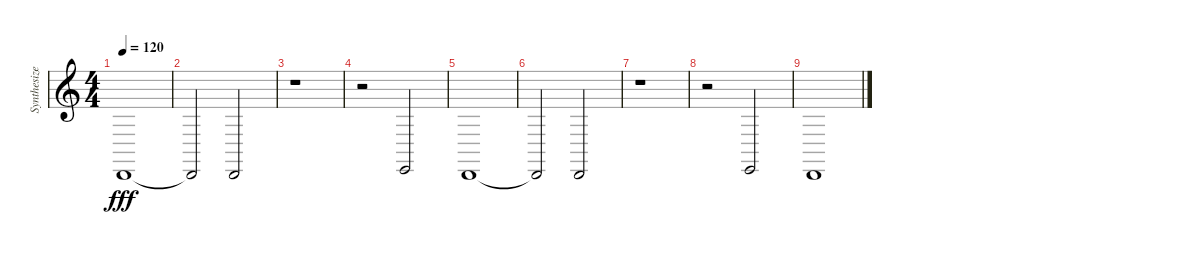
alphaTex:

\track ("Synthesizer" "Synthesize") {instrument fx3crystal}
\staff {score}
\tuning (E4 B3 G3 D3 A2 E2 B1) {hide}
\ts (4 4)
\tempo 120
\clef g2
\ks c
3.7.1{dy fff} |
3.7{t}.2 3.7.2 |
r.1 |
r.2 0.6.2 |
3.7.1 |
3.7{t}.2 3.7.2 |
r.1 |
r.2 0.6.2 |
3.7.1
